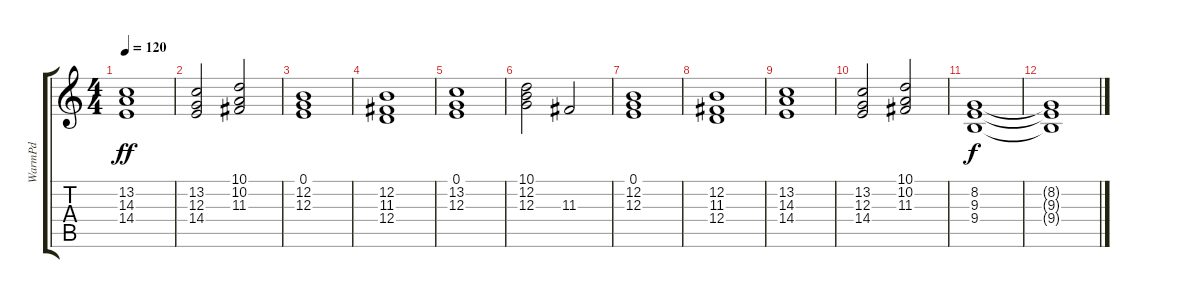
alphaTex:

\track ("WarmPd" "WarmPd") {instrument pad2warm}
\staff {score tabs}
\tuning (E4 B3 G3 D3 A2 E2) {hide}
\ts (4 4)
\tempo 120
\clef g2
\ks c
(13.2 14.3 14.4).1{dy ff} |
(13.2 12.3 14.4).2 (10.1 10.2 11.3).2 |
(0.1 12.2 12.3).1 |
(12.2 11.3 12.4).1 |
(0.1 13.2 12.3).1 |
(10.1 12.2 12.3).2 11.3.2 |
(0.1 12.2 12.3).1 |
(12.2 11.3 12.4).1 |
(13.2 14.3 14.4).1 |
(13.2 12.3 14.4).2 (10.1 10.2 11.3).2 |
(8.2 9.3 9.4).1{dy f} |
(8.2{t} 9.3{t} 9.4{t}).1
